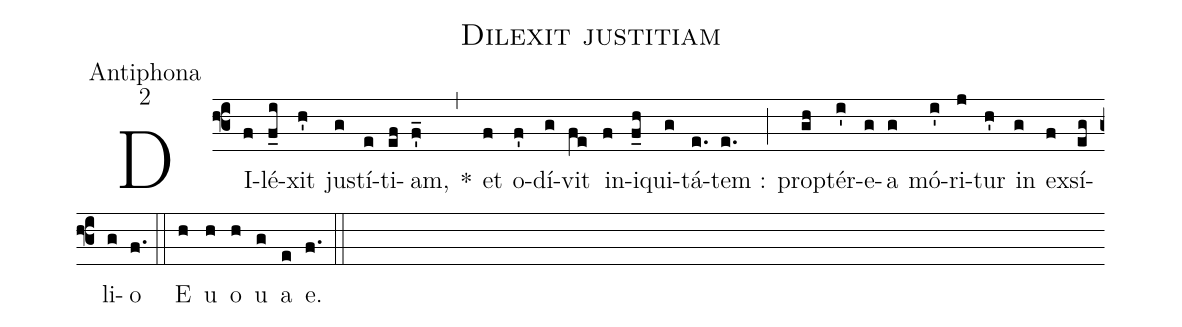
name:Dilexit justitiam;
office-part:Antiphona;
mode:2;
%%
(f3) DI(f)lé(f_i)xit(h') ju(g)stí(e)ti(ef)am,(f'_) *(,) et(f) o(f')dí(g)vit(fe) in(f)i(f_h)qui(g)tá(e.)tem :(e.) (;) pro(gh)ptér(i')e(g)a(g) mó(i')ri(j)tur(h') in(g) ex(f)sí(eg)li(g)o(f.) (::) <eu>E(h) u(h) o(h) u(g) a(e) e.</eu>(f.) (::)
